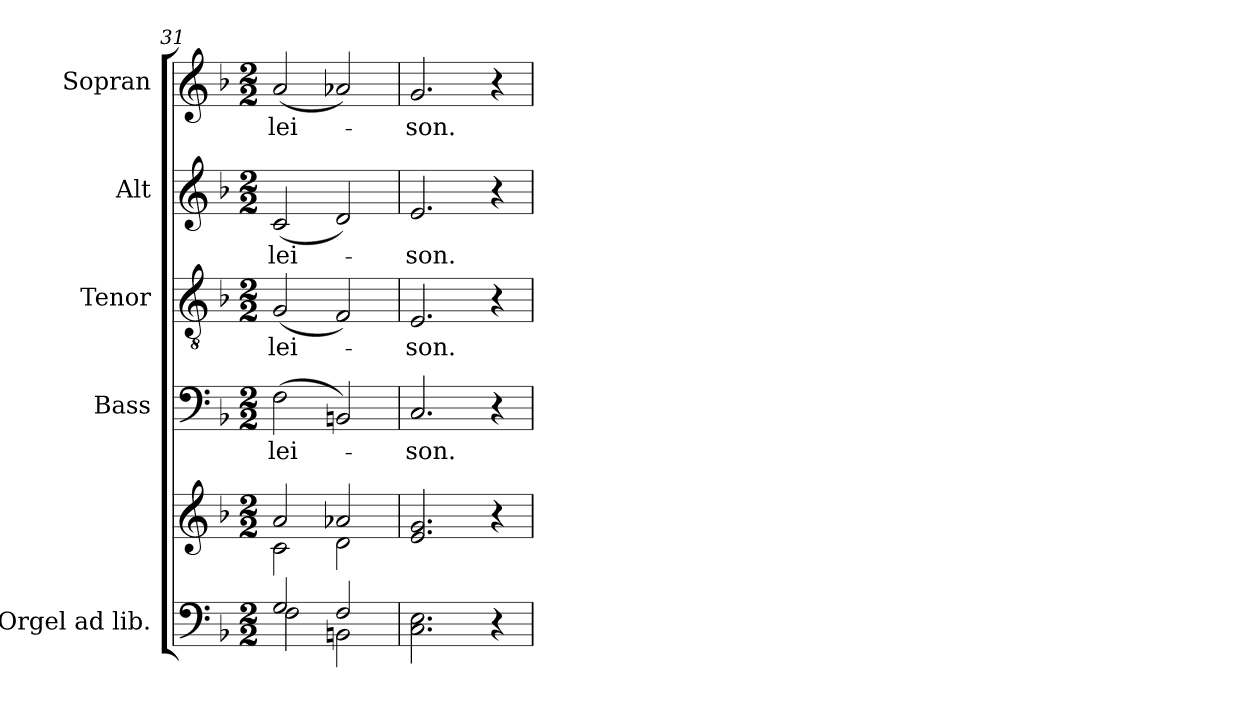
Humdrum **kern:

**kern	**kern	**kern	**text	**kern	**text	**kern	**text	**kern	**text
*part5	*part5	*part4	*part4	*part3	*part3	*part2	*part2	*part1	*part1
*staff6	*staff5	*staff4	*staff4	*staff3	*staff3	*staff2	*staff2	*staff1	*staff1
*I"Orgel ad lib.	*	*I"Bass	*	*I"Tenor	*	*I"Alt	*	*I"Sopran	*
*	*	*I'B.	*	*I'T.	*	*I'A.	*	*I'S.	*
!!LO:LB:g=z
*clefF4	*clefG2	*clefF4	*	*clefGv2	*	*clefG2	*	*clefG2	*
*k[b-]	*k[b-]	*k[b-]	*	*k[b-]	*	*k[b-]	*	*k[b-]	*
*F:	*F:	*F:	*	*F:	*	*F:	*	*F:	*
*M2/2	*M2/2	*M2/2	*	*M2/2	*	*M2/2	*	*M2/2	*
=31	=31	=31	=31	=31	=31	=31	=31	=31	=31
*^	*^	*	*	*	*	*	*	*	*
!	!	!	!	!	!LO:LY:b	!	!LO:LY:b	!	!LO:LY:b	!	!LO:LY:b
2G/	2F\	2a/	2c\	(>2F\	-lei-	(<2G/	-lei-	(<2c/	-lei-	(<2a/	-lei-
2F/	2BBn\	2a-X/	2d\	2BBn/)	.	2F/)	.	2d/)	.	2a-X/)	.
=32	=32	=32	=32	=32	=32	=32	=32	=32	=32	=32	=32
!	!	!	!	!	!LO:LY:b	!	!LO:LY:b	!	!LO:LY:b	!	!LO:LY:b
*v	*v	*	*	*	*	*	*	*	*	*	*
*	*v	*v	*	*	*	*	*	*	*	*
2.C\ 2.E\	2.e/ 2.g/	2.C/	-son.	2.E/	-son.	2.e/	-son.	2.g/	-son.
4r	4r	4r	.	4r	.	4r	.	4r	.
=	=	=	=	=	=	=	=	=	=
*-	*-	*-	*-	*-	*-	*-	*-	*-	*-
